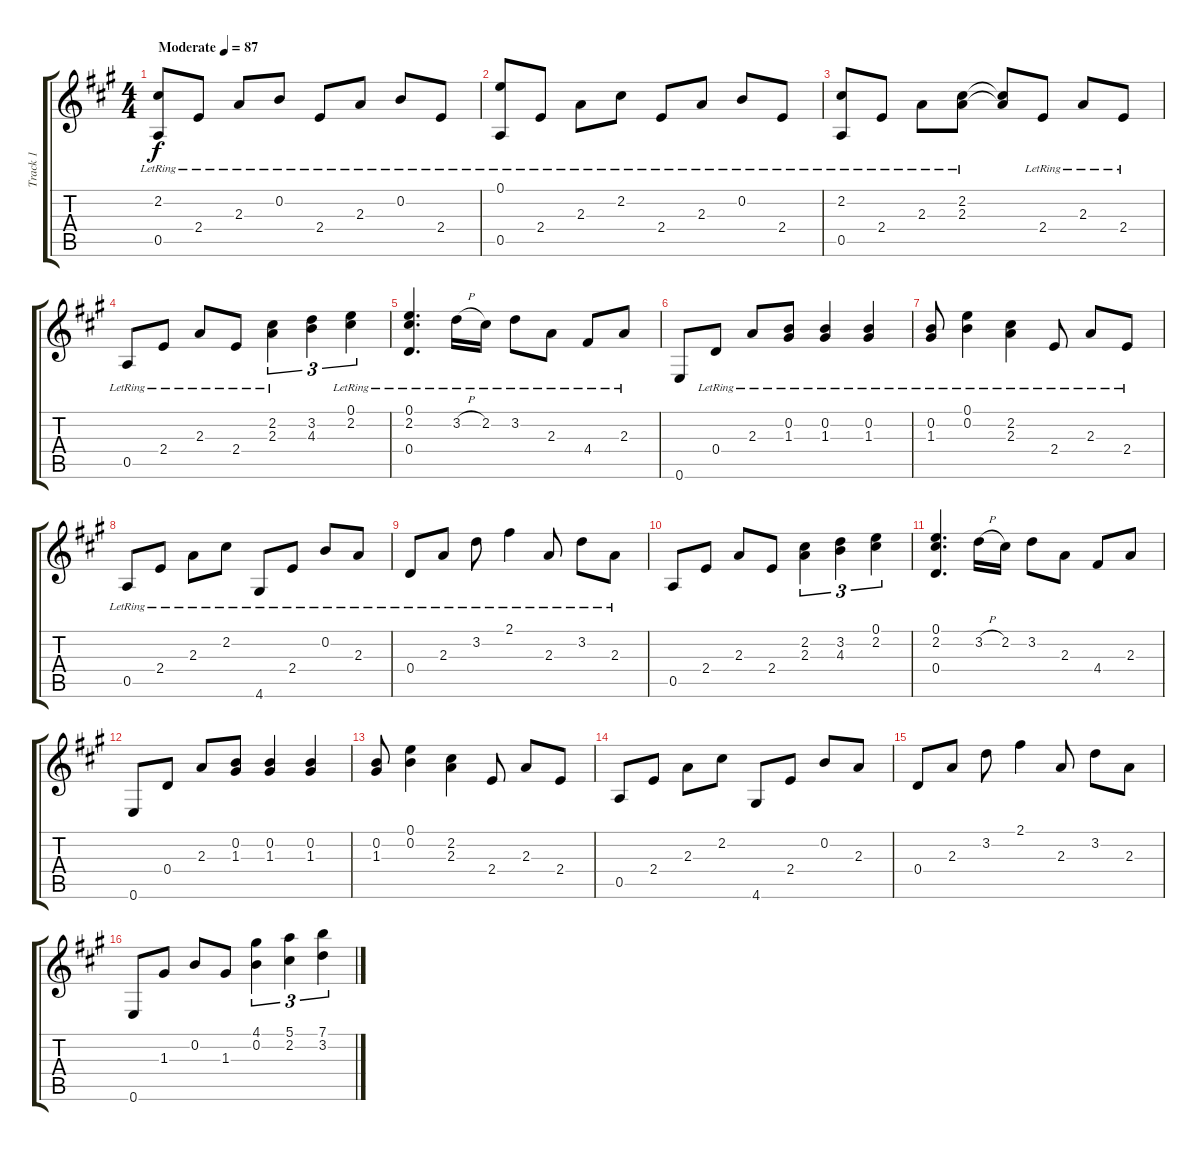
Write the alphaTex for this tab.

\track ("Track 1" "Track 1") {instrument acousticguitarnylon}
\staff {score tabs}
\tuning (E4 B3 G3 D3 A2 E2) {hide}
\ts (4 4)
\tempo (87 "Moderate")
\clef g2
\ks a
(2.2{lr} 0.5{lr}).8{dy f instrument acousticguitarnylon} 2.4{lr}.8 2.3{lr}.8 0.2{lr}.8 2.4{lr}.8 2.3{lr}.8 0.2{lr}.8 2.4{lr}.8 |
(0.1{lr} 0.5{lr}).8 2.4{lr}.8 2.3{lr}.8 2.2{lr}.8 2.4{lr}.8 2.3{lr}.8 0.2{lr}.8 2.4{lr}.8 |
(2.2{lr} 0.5{lr}).8 2.4{lr}.8 2.3{lr}.8 (2.2{lr} 2.3{lr}).8 (2.2{t} 2.3{t}).8 2.4{lr}.8 2.3{lr}.8 2.4{lr}.8 |
0.5{lr}.8 2.4{lr}.8 2.3{lr}.8 2.4{lr}.8 (2.2 2.3{lr}).4{tu (3 2)} (3.2 4.3).4{tu (3 2)} (0.1 2.2{lr}).4{tu (3 2)} |
(0.1{lr} 2.2{lr} 0.4{lr}).4{d} 3.2{h lr}.16 2.2{lr}.16 3.2{lr}.8 2.3{lr}.8 4.4{lr}.8 2.3{lr}.8 |
0.6.8 0.4{lr}.8 2.3{lr}.8 (0.2{lr} 1.3{lr}).8 (0.2{lr} 1.3{lr}).4 (0.2{lr} 1.3{lr}).4 |
(0.2{lr} 1.3{lr}).8 (0.1{lr} 0.2{lr}).4 (2.2{lr} 2.3{lr}).4 2.4{lr}.8 2.3{lr}.8 2.4{lr}.8 |
0.5{lr}.8 2.4{lr}.8 2.3{lr}.8 2.2{lr}.8 4.6{lr}.8 2.4{lr}.8 0.2{lr}.8 2.3{lr}.8 |
0.4{lr}.8 2.3{lr}.8 3.2{lr}.8 2.1{lr}.4 2.3{lr}.8 3.2{lr}.8 2.3{lr}.8 |
0.5.8 2.4.8 2.3.8 2.4.8 (2.2 2.3).4{tu (3 2)} (3.2 4.3).4{tu (3 2)} (0.1 2.2).4{tu (3 2)} |
(0.1 2.2 0.4).4{d} 3.2{h}.16 2.2.16 3.2.8 2.3.8 4.4.8 2.3.8 |
0.6.8 0.4.8 2.3.8 (0.2 1.3).8 (0.2 1.3).4 (0.2 1.3).4 |
(0.2 1.3).8 (0.1 0.2).4 (2.2 2.3).4 2.4.8 2.3.8 2.4.8 |
0.5.8 2.4.8 2.3.8 2.2.8 4.6.8 2.4.8 0.2.8 2.3.8 |
0.4.8 2.3.8 3.2.8 2.1.4 2.3.8 3.2.8 2.3.8 |
0.6.8 1.3.8 0.2.8 1.3.8 (4.1 0.2).4{tu (3 2)} (5.1 2.2).4{tu (3 2)} (7.1 3.2).4{tu (3 2)}
